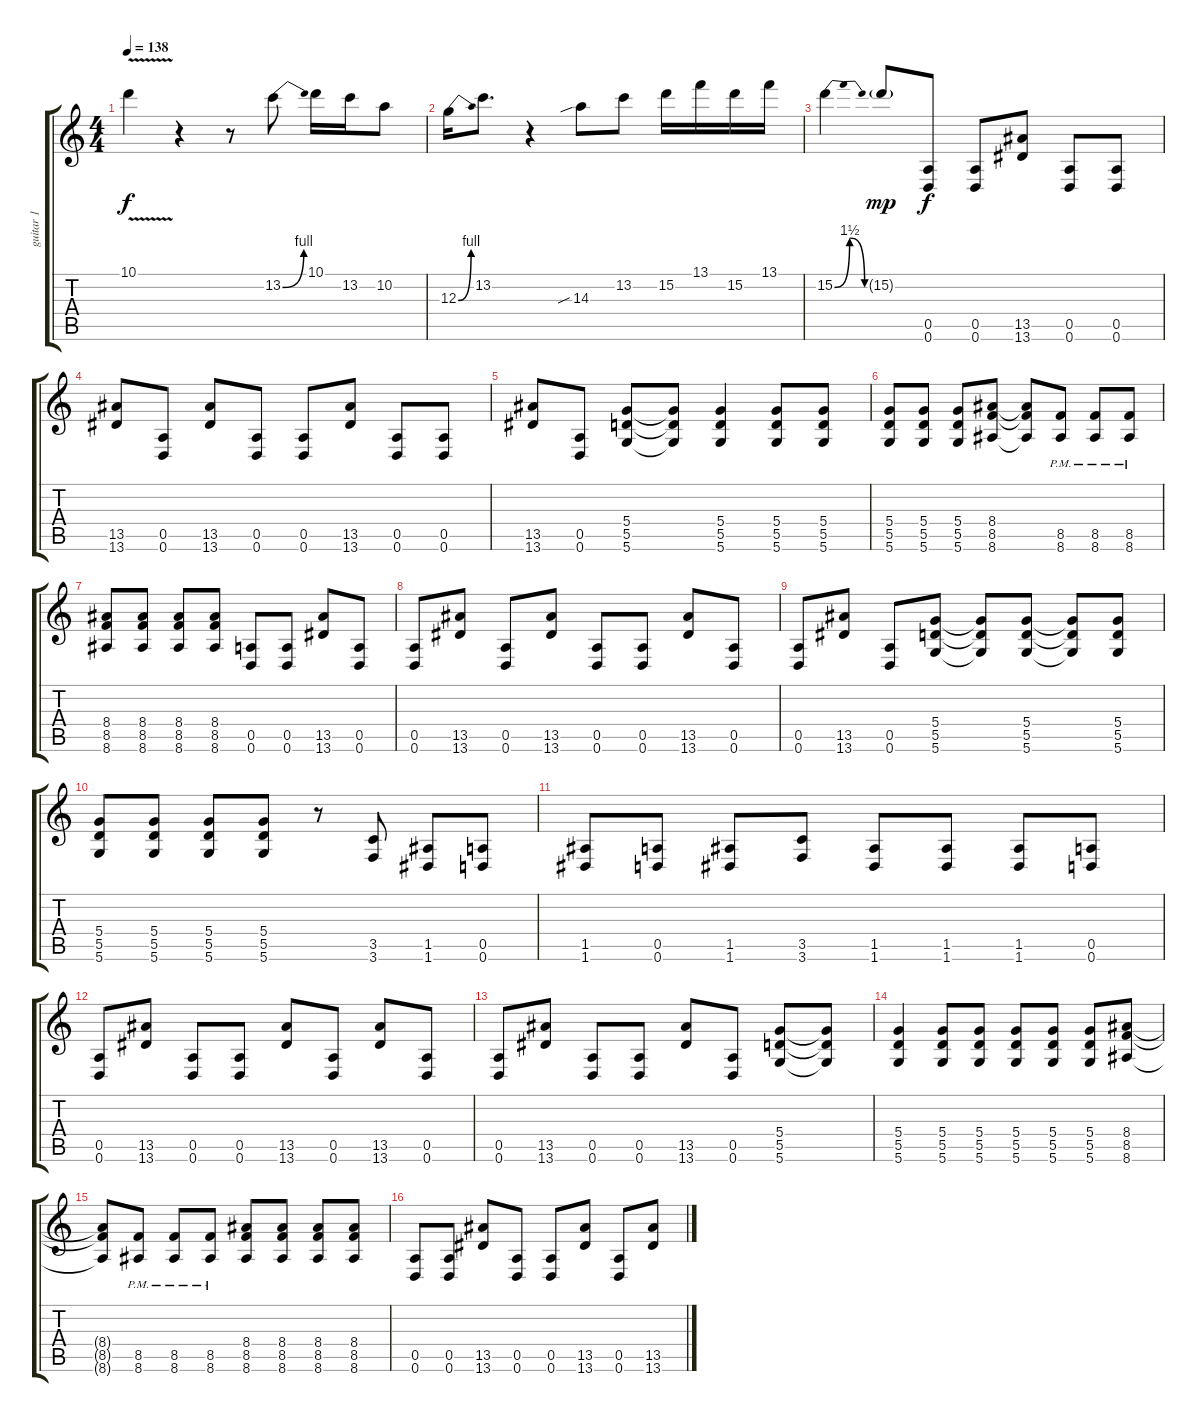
\track ("guitar 1" "guitar 1") {instrument acousticguitarsteel}
\staff {score tabs}
\tuning (E4 B3 G3 D3 A2 D2) {hide}
\ts (4 4)
\tempo 138
\clef g2
\ks c
10.1{v}.4{dy f} r.4 r.8 13.2{be (bend 0 0 60 4)}.8 10.1.16 13.2.16 10.2.8 |
12.3{be (bend 0 0 60 4)}.16 13.2.8{d} r.4 14.3{sib}.8 13.2.8 15.2.16 13.1.16 15.2.16 13.1.16 |
15.2{be (bendrelease 0 0 15 6 15 6 60 0)}.4 15.2{g}.8{dy mp} (0.5 0.6).8{dy f} (0.5 0.6).8 (13.5 13.6).8 (0.5 0.6).8 (0.5 0.6).8 |
(13.5 13.6).8 (0.5 0.6).8 (13.5 13.6).8 (0.5 0.6).8 (0.5 0.6).8 (13.5 13.6).8 (0.5 0.6).8 (0.5 0.6).8 |
(13.5 13.6).8 (0.5 0.6).8 (5.4 5.5 5.6).8 (5.4{t} 5.5{t} 5.6{t}).8 (5.4 5.5 5.6).4 (5.4 5.5 5.6).8 (5.4 5.5 5.6).8 |
(5.4 5.5 5.6).8 (5.4 5.5 5.6).8 (5.4 5.5 5.6).8 (8.4 8.5 8.6).8 (8.4{t} 8.5{t} 8.6{t}).8 (8.5 8.6{pm}).8 (8.5{pm} 8.6).8 (8.5 8.6{pm}).8 |
(8.4 8.5 8.6).8 (8.4 8.5 8.6).8 (8.4 8.5 8.6).8 (8.4 8.5 8.6).8 (0.5 0.6).8 (0.5 0.6).8 (13.5 13.6).8 (0.5 0.6).8 |
(0.5 0.6).8 (13.5 13.6).8 (0.5 0.6).8 (13.5 13.6).8 (0.5 0.6).8 (0.5 0.6).8 (13.5 13.6).8 (0.5 0.6).8 |
(0.5 0.6).8 (13.5 13.6).8 (0.5 0.6).8 (5.4 5.5 5.6).8 (5.4{t} 5.5{t} 5.6{t}).8 (5.4 5.5 5.6).8 (5.4{t} 5.5{t} 5.6{t}).8 (5.4 5.5 5.6).8 |
(5.4 5.5 5.6).8 (5.4 5.5 5.6).8 (5.4 5.5 5.6).8 (5.4 5.5 5.6).8 r.8 (3.5 3.6).8 (1.5 1.6).8 (0.5 0.6).8 |
(1.5 1.6).8 (0.5 0.6).8 (1.5 1.6).8 (3.5 3.6).8 (1.5 1.6).8 (1.5 1.6).8 (1.5 1.6).8 (0.5 0.6).8 |
(0.5 0.6).8 (13.5 13.6).8 (0.5 0.6).8 (0.5 0.6).8 (13.5 13.6).8 (0.5 0.6).8 (13.5 13.6).8 (0.5 0.6).8 |
(0.5 0.6).8 (13.5 13.6).8 (0.5 0.6).8 (0.5 0.6).8 (13.5 13.6).8 (0.5 0.6).8 (5.4 5.5 5.6).8 (5.4{t} 5.5{t} 5.6{t}).8 |
(5.4 5.5 5.6).4 (5.4 5.5 5.6).8 (5.4 5.5 5.6).8 (5.4 5.5 5.6).8 (5.4 5.5 5.6).8 (5.4 5.5 5.6).8 (8.4 8.5 8.6).8 |
(8.4{t} 8.5{t} 8.6{t}).8 (8.5 8.6{pm}).8 (8.5{pm} 8.6).8 (8.5 8.6{pm}).8 (8.4 8.5 8.6).8 (8.4 8.5 8.6).8 (8.4 8.5 8.6).8 (8.4 8.5 8.6).8 |
(0.5 0.6).8 (0.5 0.6).8 (13.5 13.6).8 (0.5 0.6).8 (0.5 0.6).8 (13.5 13.6).8 (0.5 0.6).8 (13.5 13.6).8
